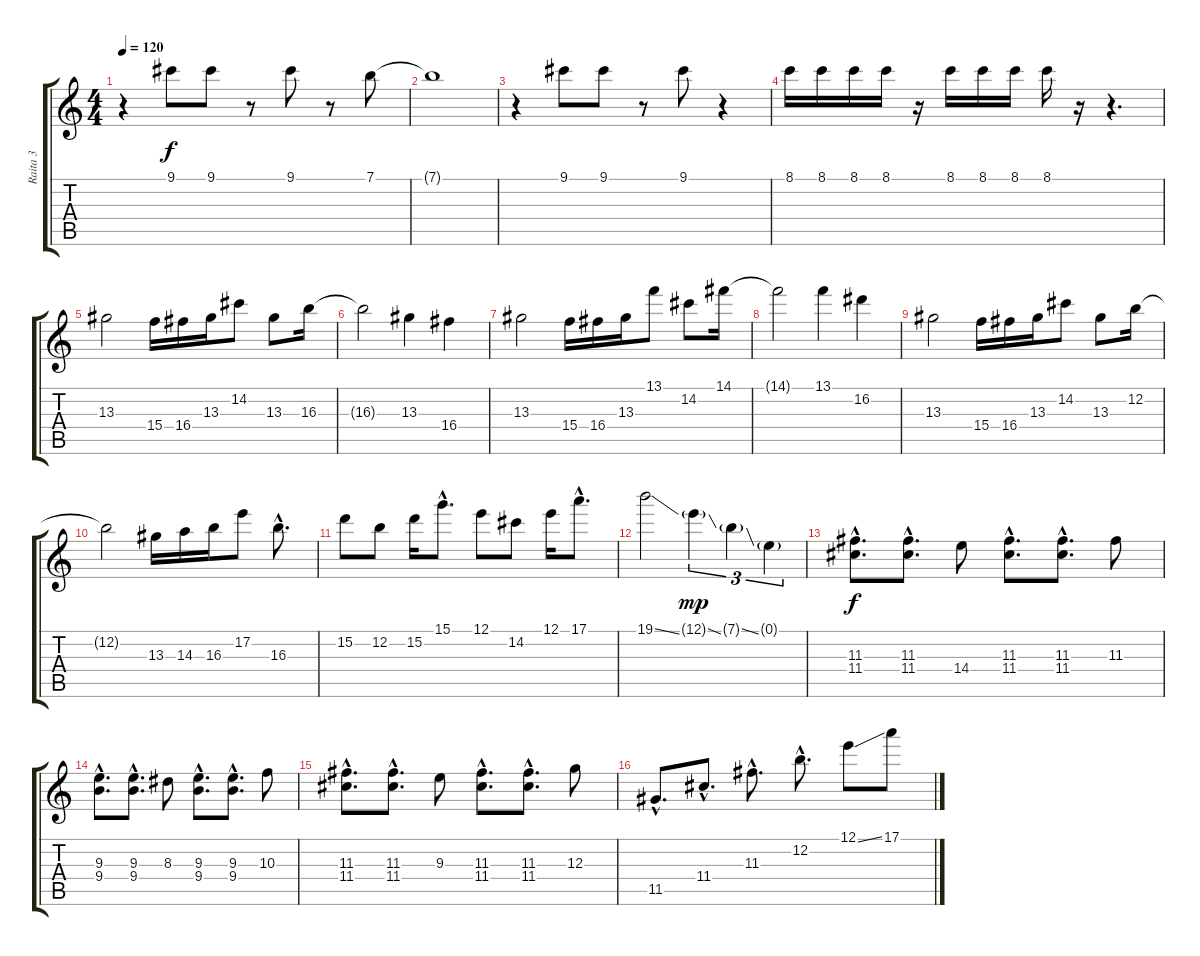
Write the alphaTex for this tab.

\track ("Raita 3" "Raita 3") {instrument overdrivenguitar}
\staff {score tabs}
\tuning (E4 B3 G3 D3 A2 E2) {hide}
\ts (4 4)
\tempo 120
\clef g2
\ks c
r.4{dy f instrument overdrivenguitar} 9.1.8 9.1.8 r.8 9.1.8 r.8 7.1.8 |
7.1{t}.1 |
r.4 9.1.8 9.1.8 r.8 9.1.8 r.4 |
8.1.16 8.1.16 8.1.16 8.1.16 r.16 8.1.16 8.1.16 8.1.16 8.1.16 r.16 r.4{d} |
13.3.2 15.4.16 16.4.16 13.3.16 14.2.8 13.3.8 16.3.16 |
16.3{t}.2 13.3.4 16.4.4 |
13.3.2 15.4.16 16.4.16 13.3.16 13.1.8 14.2.8 14.1.16 |
14.1{t}.2 13.1.4 16.2.4 |
13.3.2 15.4.16 16.4.16 13.3.16 14.2.8 13.3.8 12.2.16 |
12.2{t}.2 13.3.16 14.3.16 16.3.16 17.2.8 16.3{hac}.8{d} |
15.2.8 12.2.8 15.2.16 15.1{hac}.8{d} 12.1.8 14.2.8 12.1.16 17.1{hac}.8{d} |
19.1{ss}.2 12.1{ss g}.4{tu (3 2) dy mp} 7.1{ss g}.4{tu (3 2)} 0.1{g}.4{tu (3 2)} |
(11.3{hac} 11.4{hac}).8{d dy f} (11.3{hac} 11.4{hac}).8{d} 14.4.8 (11.3{hac} 11.4{hac}).8{d} (11.3{hac} 11.4{hac}).8{d} 11.3.8 |
(9.3{hac} 9.4{hac}).8{d} (9.3{hac} 9.4{hac}).8{d} 8.3.8 (9.3{hac} 9.4{hac}).8{d} (9.3{hac} 9.4{hac}).8{d} 10.3.8 |
(11.3{hac} 11.4{hac}).8{d} (11.3{hac} 11.4{hac}).8{d} 9.3.8 (11.3{hac} 11.4{hac}).8{d} (11.3{hac} 11.4{hac}).8{d} 12.3.8 |
11.5{hac}.8{d} 11.4{hac}.8{d} 11.3{hac}.8{d} 12.2{hac}.8{d} 12.1{ss}.8 17.1.8
